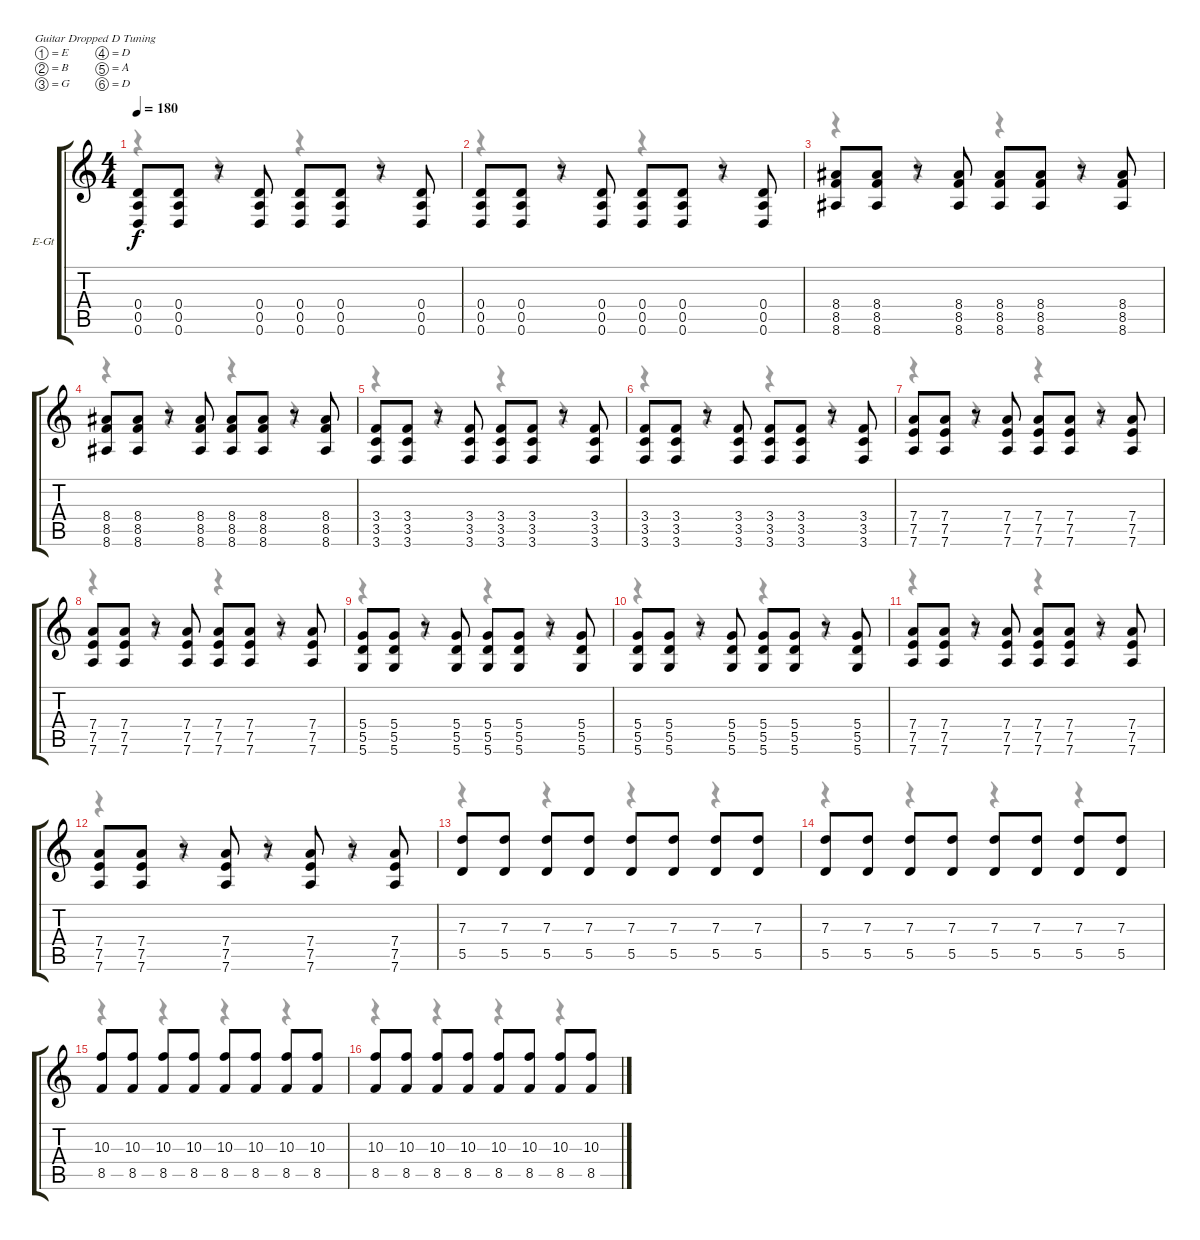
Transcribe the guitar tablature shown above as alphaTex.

\bracketExtendMode groupsimilarinstruments
\firstSystemTrackNameOrientation horizontal
\otherSystemsTrackNameOrientation horizontal
\track ("Æ®ï¿½ï¿½ 2" "E-Gt") {instrument overdrivenguitar}
\staff {score tabs}
\tuning (E4 B3 G3 D3 A2 D2)
\voice
\ts (4 4)
\tempo 180
\clef g2
\ks c
(0.4 0.5 0.6).8{dy f} (0.4 0.5 0.6).8 r.8 (0.4 0.5 0.6).8 (0.4 0.5 0.6).8 (0.4 0.5 0.6).8 r.8 (0.4 0.5 0.6).8 |
(0.4 0.5 0.6).8 (0.4 0.5 0.6).8 r.8 (0.4 0.5 0.6).8 (0.4 0.5 0.6).8 (0.4 0.5 0.6).8 r.8 (0.4 0.5 0.6).8 |
(8.4 8.5 8.6).8 (8.4 8.5 8.6).8 r.8 (8.4 8.5 8.6).8 (8.4 8.5 8.6).8 (8.4 8.5 8.6).8 r.8 (8.4 8.5 8.6).8 |
(8.4 8.5 8.6).8 (8.4 8.5 8.6).8 r.8 (8.4 8.5 8.6).8 (8.4 8.5 8.6).8 (8.4 8.5 8.6).8 r.8 (8.4 8.5 8.6).8 |
(3.4 3.5 3.6).8 (3.4 3.5 3.6).8 r.8 (3.4 3.5 3.6).8 (3.4 3.5 3.6).8 (3.4 3.5 3.6).8 r.8 (3.4 3.5 3.6).8 |
(3.4 3.5 3.6).8 (3.4 3.5 3.6).8 r.8 (3.4 3.5 3.6).8 (3.4 3.5 3.6).8 (3.4 3.5 3.6).8 r.8 (3.4 3.5 3.6).8 |
(7.4 7.5 7.6).8 (7.4 7.5 7.6).8 r.8 (7.4 7.5 7.6).8 (7.4 7.5 7.6).8 (7.4 7.5 7.6).8 r.8 (7.4 7.5 7.6).8 |
(7.4 7.5 7.6).8 (7.4 7.5 7.6).8 r.8 (7.4 7.5 7.6).8 (7.4 7.5 7.6).8 (7.4 7.5 7.6).8 r.8 (7.4 7.5 7.6).8 |
(5.4 5.5 5.6).8 (5.4 5.5 5.6).8 r.8 (5.4 5.5 5.6).8 (5.4 5.5 5.6).8 (5.4 5.5 5.6).8 r.8 (5.4 5.5 5.6).8 |
(5.4 5.5 5.6).8 (5.4 5.5 5.6).8 r.8 (5.4 5.5 5.6).8 (5.4 5.5 5.6).8 (5.4 5.5 5.6).8 r.8 (5.4 5.5 5.6).8 |
(7.4 7.5 7.6).8 (7.4 7.5 7.6).8 r.8 (7.4 7.5 7.6).8 (7.4 7.5 7.6).8 (7.4 7.5 7.6).8 r.8 (7.4 7.5 7.6).8 |
(7.4 7.5 7.6).8 (7.4 7.5 7.6).8 r.8 (7.4 7.5 7.6).8 r.8 (7.4 7.5 7.6).8 r.8 (7.4 7.5 7.6).8 |
(7.3 5.5).8 (7.3 5.5).8 (7.3 5.5).8 (7.3 5.5).8 (7.3 5.5).8 (7.3 5.5).8 (7.3 5.5).8 (7.3 5.5).8 |
(7.3 5.5).8 (7.3 5.5).8 (7.3 5.5).8 (7.3 5.5).8 (7.3 5.5).8 (7.3 5.5).8 (7.3 5.5).8 (7.3 5.5).8 |
(10.3 8.5).8 (10.3 8.5).8 (10.3 8.5).8 (10.3 8.5).8 (10.3 8.5).8 (10.3 8.5).8 (10.3 8.5).8 (10.3 8.5).8 |
(10.3 8.5).8 (10.3 8.5).8 (10.3 8.5).8 (10.3 8.5).8 (10.3 8.5).8 (10.3 8.5).8 (10.3 8.5).8 (10.3 8.5).8
\voice
\clef g2
\ottava regular
\simile none
\ks c
r.4{dy mf} r.4 r.4 r.4 |
r.4 r.4 r.4 r.4 |
r.4 r.4 r.4 r.4 |
r.4 r.4 r.4 r.4 |
r.4 r.4 r.4 r.4 |
r.4 r.4 r.4 r.4 |
r.4 r.4 r.4 r.4 |
r.4 r.4 r.4 r.4 |
r.4 r.4 r.4 r.4 |
r.4 r.4 r.4 r.4 |
r.4 r.4 r.4 r.4 |
r.4 r.4 r.4 r.4 |
r.4 r.4 r.4 r.4 |
r.4 r.4 r.4 r.4 |
r.4 r.4 r.4 r.4 |
r.4 r.4 r.4 r.4
